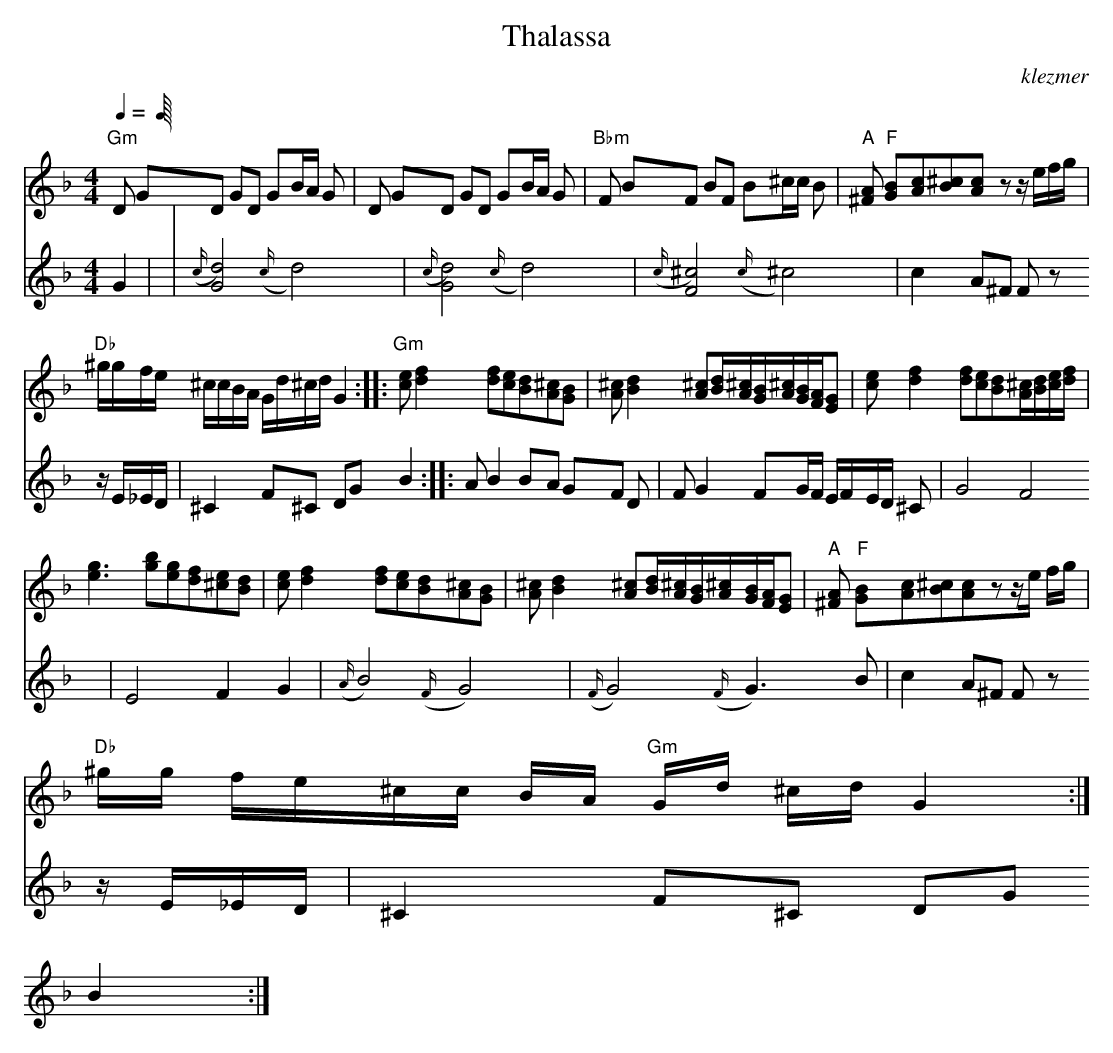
X:1
T:Thalassa
O:klezmer
M:4/4
L:1/8
Q:1/4=
K:Dm
V:1
"Gm" D GD GD GB/A/ G|D GD GD GB/A/ G|"Bbm" F BF BF B^c/c/ B|"A" [A^F]"F" [BG][cA][^cB][.cA]z z/e/f/g/ |
"Db" ^g/g/f/e/ ^c/c/B/A/ G/d/^c/d/ G2  :| |:"Gm" [ec][f2d2][fd][ec][dB][^cA][BG]|[^cA][d2B2][^cA][d/B/][^c/A/][B/G/][^c/A/][B/G/][A/F/][GE]|[ec][f2d2][fd][ec][dB][^c/A/][d/B/][e/c/][f/d/]|
[g3e3][bg][.ge][.fd][.e^c][.dB]|[ec][f2d2][fd][ec][dB][^cA][BG]|[^cA][d2B2][^cA][d/B/][^c/A/][B/G/][^c/A/][B/G/][A/F/][GE]|"A" [A^F]"F" [BG][cA][^cB][.cA]zz/e/ f/g/|
"Db" ^g/g/ f/e/^c/c/ B/A/"Gm" G/d/ ^c/d/G2 :|
V:2          %viool
G2 | 8 8 |{(c/}[d4)G4]{(c/}d4) |{(c/}[d4)G4]{(c/}d4) |
{(c/}[^c4)F4]{(c/}^c4) |c2 A^F Fz z/E/_E/D/ |^C2 F^C DG B2 :| |:AB2 BA GF D|
F G2 FG/F/ E/F/E/D/ ^C|G4 F4 |E4 F2 G2 |{(A/}B4) {(F/}G4) |
{(F/}G4) {(F/}G3) B|c2 A^F Fz z/E/_E/D/ |^C2 F^C DG B2 :|
